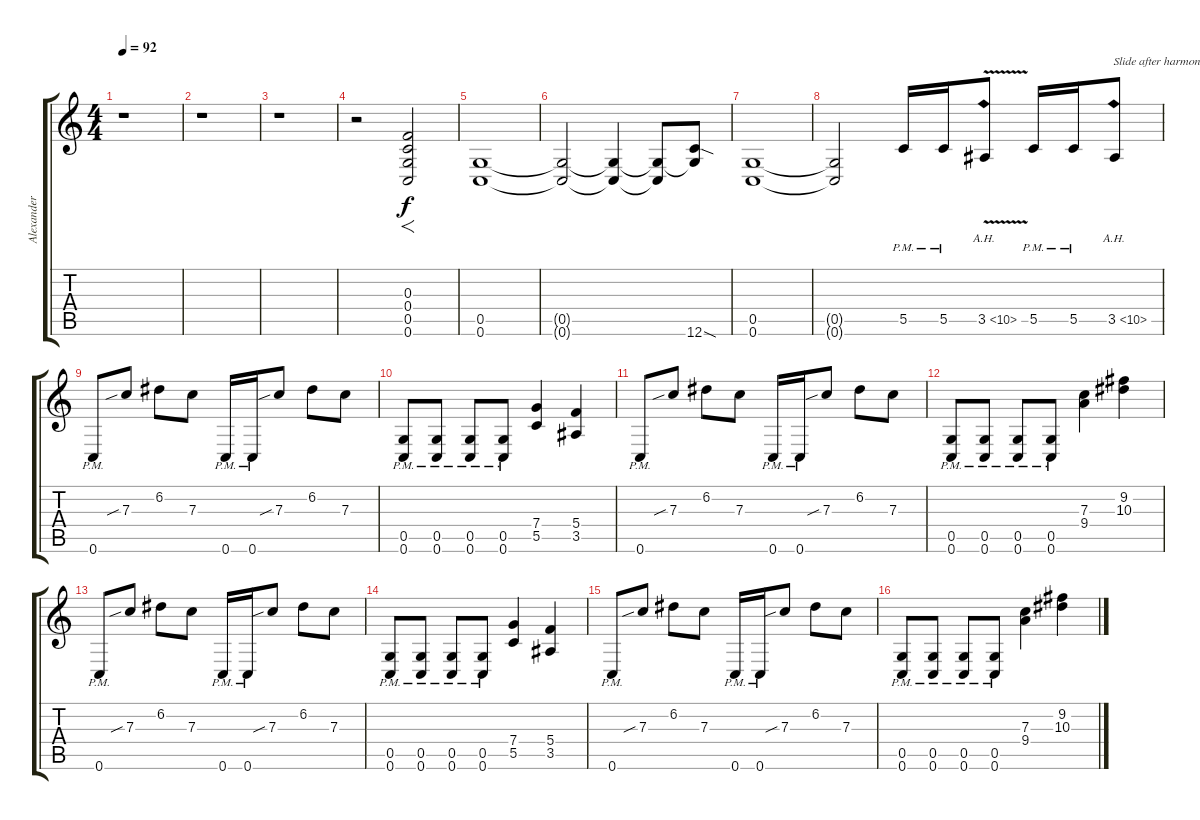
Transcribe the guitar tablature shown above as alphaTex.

\track ("Alexander Kuoppala" "Alexander ") {instrument distortionguitar}
\staff {score tabs}
\tuning (D4 A3 F3 C3 G2 C2) {hide}
\ts (4 4)
\tempo 92
\clef g2
\ks c
r.1{dy f instrument distortionguitar} |
r.1 |
r.1 |
r.2 (0.3 0.4 0.5 0.6).2{f} |
(0.5 0.6).1 |
(0.5{t} 0.6{t}).2 (0.5{t} 0.6{t}).4 (0.5{t} 0.6{t}).8 (0.5{t} 12.6{sod}).8 |
(0.5 0.6).1 |
(0.5{t} 0.6{t}).2 5.5{pm}.16 5.5{pm}.16 3.5{ah 7 v}.8 5.5{pm}.16 5.5{pm}.16 3.5{ah 7}.8{txt "Slide after harmonic"} |
0.6{pm}.8 7.3{sib}.8 6.2.8 7.3.8 0.6{pm}.16 0.6{pm}.16 7.3{sib}.8 6.2.8 7.3.8 |
(0.5{pm} 0.6{pm}).8 (0.5{pm} 0.6{pm}).8 (0.5{pm} 0.6{pm}).8 (0.5{pm} 0.6{pm}).8 (7.4 5.5).4 (5.4 3.5).4 |
0.6{pm}.8 7.3{sib}.8 6.2.8 7.3.8 0.6{pm}.16 0.6{pm}.16 7.3{sib}.8 6.2.8 7.3.8 |
(0.5{pm} 0.6{pm}).8 (0.5{pm} 0.6{pm}).8 (0.5{pm} 0.6{pm}).8 (0.5{pm} 0.6{pm}).8 (7.3 9.4).4 (9.2 10.3).4 |
0.6{pm}.8 7.3{sib}.8 6.2.8 7.3.8 0.6{pm}.16 0.6{pm}.16 7.3{sib}.8 6.2.8 7.3.8 |
(0.5{pm} 0.6{pm}).8 (0.5{pm} 0.6{pm}).8 (0.5{pm} 0.6{pm}).8 (0.5{pm} 0.6{pm}).8 (7.4 5.5).4 (5.4 3.5).4 |
0.6{pm}.8 7.3{sib}.8 6.2.8 7.3.8 0.6{pm}.16 0.6{pm}.16 7.3{sib}.8 6.2.8 7.3.8 |
(0.5{pm} 0.6{pm}).8 (0.5{pm} 0.6{pm}).8 (0.5{pm} 0.6{pm}).8 (0.5{pm} 0.6{pm}).8 (7.3 9.4).4 (9.2 10.3).4
